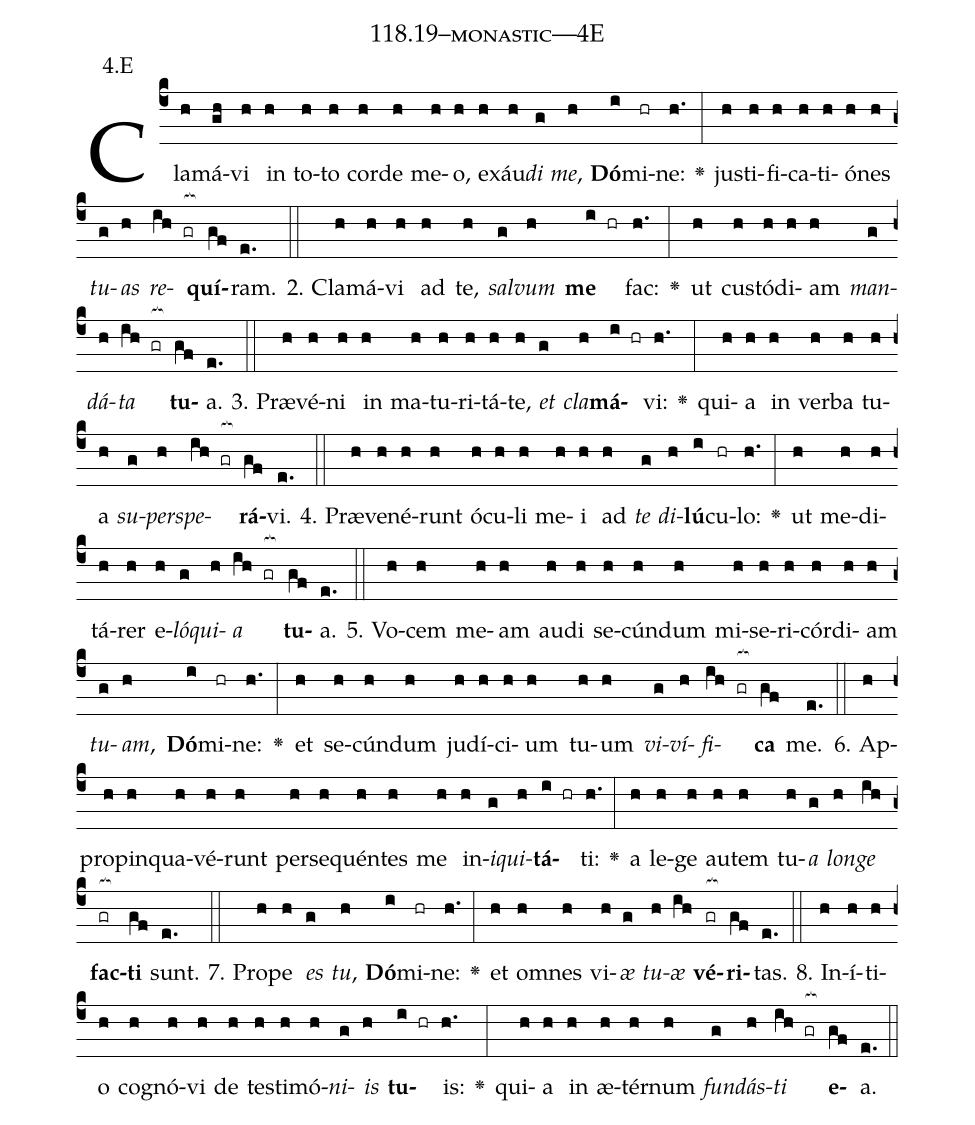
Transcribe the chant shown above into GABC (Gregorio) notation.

name: 118.19--monastic---4E;
annotation: 4.E;
%%
(c4)Cla(h)má(gh)vi(h) in(h) to(h)to(h) cor(h)de(h) me(h)o,(h) ex(h)áu(h)<i>di</i>(g) <i>me</i>,(h) <b>Dó</b>(i)mi(hr)ne:(h.) <v>\greheightstar</v>(:) jus(h)ti(h)fi(h)ca(h)ti(h)ó(h)nes(h) <i>tu</i>(g)<i>as</i>(h) <i>re</i>(ih gr[ocb:1{])<b>quí</b>(gf[ocb:0}])ram.(e.) (::)
2. Cla(h)má(h)vi(h) ad(h) te,(h) <i>sal</i>(g)<i>vum</i>(h) <b>me</b>(i hr) fac:(h.) <v>\greheightstar</v>(:) ut(h) cus(h)tó(h)di(h)am(h) <i>man</i>(g)<i>dá</i>(h)<i>ta</i>(ih gr[ocb:1{]) <b>tu</b>(gf[ocb:0}])a.(e.) (::)
3. Præ(h)vé(h)ni(h) in(h) ma(h)tu(h)ri(h)tá(h)te,(h) <i>et</i>(g) <i>cla</i>(h)<b>má</b>(i hr)vi:(h.) <v>\greheightstar</v>(:) qui(h)a(h) in(h) ver(h)ba(h) tu(h)a(h) <i>su</i>(g)<i>per</i>(h)<i>spe</i>(ih gr[ocb:1{])<b>rá</b>(gf[ocb:0}])vi.(e.) (::)
4. Præ(h)ve(h)né(h)runt(h) ó(h)cu(h)li(h) me(h)i(h) ad(h) <i>te</i>(g) <i>di</i>(h)<b>lú</b>(i)cu(hr)lo:(h.) <v>\greheightstar</v>(:) ut(h) me(h)di(h)tá(h)rer(h) e(h)<i>ló</i>(g)<i>qui</i>(h)<i>a</i>(ih gr[ocb:1{]) <b>tu</b>(gf[ocb:0}])a.(e.) (::)
5. Vo(h)cem(h) me(h)am(h) au(h)di(h) se(h)cún(h)dum(h) mi(h)se(h)ri(h)cór(h)di(h)am(h) <i>tu</i>(g)<i>am</i>,(h) <b>Dó</b>(i)mi(hr)ne:(h.) <v>\greheightstar</v>(:) et(h) se(h)cún(h)dum(h) ju(h)dí(h)ci(h)um(h) tu(h)um(h) <i>vi</i>(g)<i>ví</i>(h)<i>fi</i>(ih gr[ocb:1{])<b>ca</b>(gf[ocb:0}]) me.(e.) (::)
6. Ap(h)pro(h)pin(h)qua(h)vé(h)runt(h) per(h)se(h)quén(h)tes(h) me(h) in(h)<i>i</i>(g)<i>qui</i>(h)<b>tá</b>(i hr)ti:(h.) <v>\greheightstar</v>(:) a(h) le(h)ge(h) au(h)tem(h) tu(h)<i>a</i>(g) <i>lon</i>(h)<i>ge</i>(ih) <b>fac</b>(gr[ocb:1{])<b>ti</b>(gf[ocb:0}]) sunt.(e.) (::)
7. Pro(h)pe(h) <i>es</i>(g) <i>tu</i>,(h) <b>Dó</b>(i)mi(hr)ne:(h.) <v>\greheightstar</v>(:) et(h) om(h)nes(h) vi(h)<i>æ</i>(g) <i>tu</i>(h)<i>æ</i>(ih) <b>vé</b>(gr[ocb:1{])<b>ri</b>(gf[ocb:0}])tas.(e.) (::)
8. In(h)í(h)ti(h)o(h) co(h)gnó(h)vi(h) de(h) tes(h)ti(h)mó(h)<i>ni</i>(g)<i>is</i>(h) <b>tu</b>(i hr)is:(h.) <v>\greheightstar</v>(:) qui(h)a(h) in(h) æ(h)tér(h)num(h) <i>fun</i>(g)<i>dás</i>(h)<i>ti</i>(ih gr[ocb:1{]) <b>e</b>(gf[ocb:0}])a.(e.) (::)
